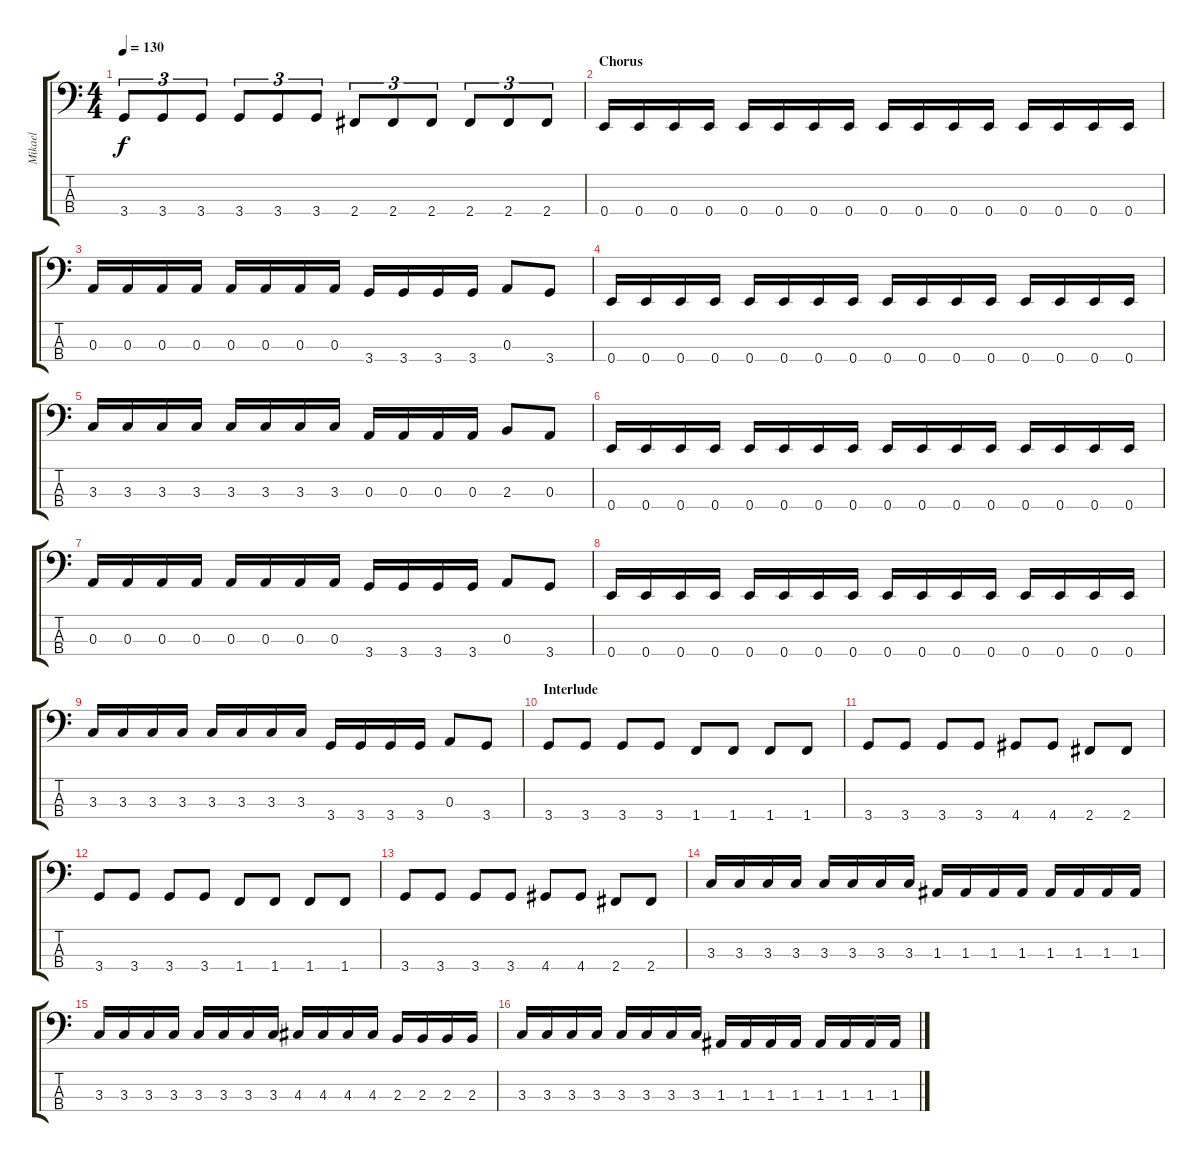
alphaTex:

\track ("Mikael" "Mikael") {instrument electricbasspick}
\staff {score tabs}
\tuning (G2 D2 A1 E1) {hide}
\ts (4 4)
\tempo 130
\clef f4
\ks c
3.4.8{tu (3 2) dy f} 3.4.8{tu (3 2)} 3.4.8{tu (3 2)} 3.4.8{tu (3 2)} 3.4.8{tu (3 2)} 3.4.8{tu (3 2)} 2.4.8{tu (3 2)} 2.4.8{tu (3 2)} 2.4.8{tu (3 2)} 2.4.8{tu (3 2)} 2.4.8{tu (3 2)} 2.4.8{tu (3 2)} |
\section ("" "Chorus")
0.4.16 0.4.16 0.4.16 0.4.16 0.4.16 0.4.16 0.4.16 0.4.16 0.4.16 0.4.16 0.4.16 0.4.16 0.4.16 0.4.16 0.4.16 0.4.16 |
0.3.16 0.3.16 0.3.16 0.3.16 0.3.16 0.3.16 0.3.16 0.3.16 3.4.16 3.4.16 3.4.16 3.4.16 0.3.8 3.4.8 |
0.4.16 0.4.16 0.4.16 0.4.16 0.4.16 0.4.16 0.4.16 0.4.16 0.4.16 0.4.16 0.4.16 0.4.16 0.4.16 0.4.16 0.4.16 0.4.16 |
3.3.16 3.3.16 3.3.16 3.3.16 3.3.16 3.3.16 3.3.16 3.3.16 0.3.16 0.3.16 0.3.16 0.3.16 2.3.8 0.3.8 |
0.4.16 0.4.16 0.4.16 0.4.16 0.4.16 0.4.16 0.4.16 0.4.16 0.4.16 0.4.16 0.4.16 0.4.16 0.4.16 0.4.16 0.4.16 0.4.16 |
0.3.16 0.3.16 0.3.16 0.3.16 0.3.16 0.3.16 0.3.16 0.3.16 3.4.16 3.4.16 3.4.16 3.4.16 0.3.8 3.4.8 |
0.4.16 0.4.16 0.4.16 0.4.16 0.4.16 0.4.16 0.4.16 0.4.16 0.4.16 0.4.16 0.4.16 0.4.16 0.4.16 0.4.16 0.4.16 0.4.16 |
3.3.16 3.3.16 3.3.16 3.3.16 3.3.16 3.3.16 3.3.16 3.3.16 3.4.16 3.4.16 3.4.16 3.4.16 0.3.8 3.4.8 |
\section ("" "Interlude")
3.4.8 3.4.8 3.4.8 3.4.8 1.4.8 1.4.8 1.4.8 1.4.8 |
3.4.8 3.4.8 3.4.8 3.4.8 4.4.8 4.4.8 2.4.8 2.4.8 |
3.4.8 3.4.8 3.4.8 3.4.8 1.4.8 1.4.8 1.4.8 1.4.8 |
3.4.8 3.4.8 3.4.8 3.4.8 4.4.8 4.4.8 2.4.8 2.4.8 |
3.3.16 3.3.16 3.3.16 3.3.16 3.3.16 3.3.16 3.3.16 3.3.16 1.3.16 1.3.16 1.3.16 1.3.16 1.3.16 1.3.16 1.3.16 1.3.16 |
3.3.16 3.3.16 3.3.16 3.3.16 3.3.16 3.3.16 3.3.16 3.3.16 4.3.16 4.3.16 4.3.16 4.3.16 2.3.16 2.3.16 2.3.16 2.3.16 |
3.3.16 3.3.16 3.3.16 3.3.16 3.3.16 3.3.16 3.3.16 3.3.16 1.3.16 1.3.16 1.3.16 1.3.16 1.3.16 1.3.16 1.3.16 1.3.16
